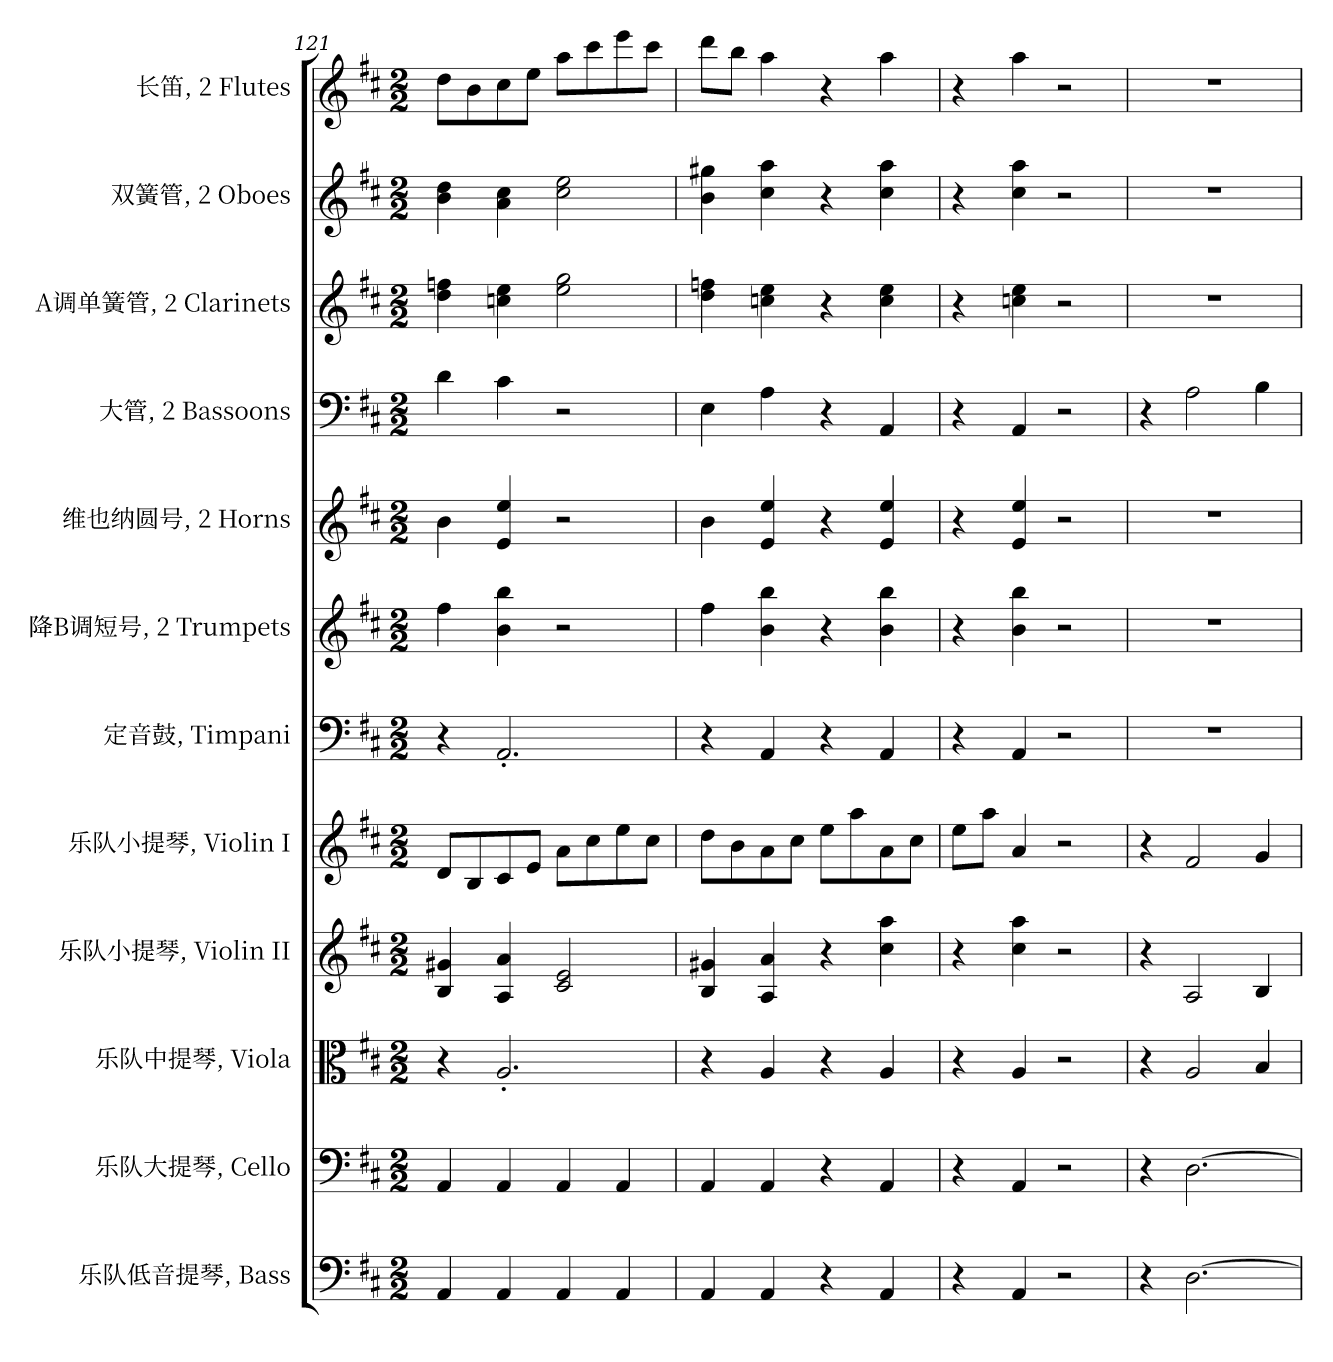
**kern	**kern	**kern	**kern	**kern	**kern	**kern	**kern	**kern	**kern	**kern	**kern
*part12	*part11	*part10	*part9	*part8	*part7	*part6	*part5	*part4	*part3	*part2	*part1
*staff12	*staff11	*staff10	*staff9	*staff8	*staff7	*staff6	*staff5	*staff4	*staff3	*staff2	*staff1
*I"乐队低音提琴, Bass	*I"乐队大提琴, Cello	*I"乐队中提琴, Viola	*I"乐队小提琴, Violin II	*I"乐队小提琴, Violin I	*I"定音鼓, Timpani	*I"降B调短号, 2 Trumpets	*I"维也纳圆号, 2 Horns	*I"大管, 2 Bassoons	*I"A调单簧管, 2 Clarinets	*I"双簧管, 2 Oboes	*I"长笛, 2 Flutes
*	*	*	*	*	*I'Timp.	*	*	*I'Bsn.	*I'A Cl.	*I'Ob.	*I'Fl.
!!LO:PB:g=z
*clefF4	*clefF4	*clefC3	*clefG2	*clefG2	*clefF4	*clefG2	*clefG2	*clefF4	*clefG2	*clefG2	*clefG2
*ITrd7c12	*	*	*	*	*	*ITrd1c2	*ITrd4c7	*	*ITrd2c3	*	*
*k[f#c#]	*k[f#c#]	*k[f#c#]	*k[f#c#]	*k[f#c#]	*k[f#c#]	*k[]	*k[f#]	*k[f#c#]	*k[f#c#g#d#a#]	*k[f#c#]	*k[f#c#]
*M2/2	*M2/2	*M2/2	*M2/2	*M2/2	*M2/2	*M2/2	*M2/2	*M2/2	*M2/2	*M2/2	*M2/2
=121	=121	=121	=121	=121	=121	=121	=121	=121	=121	=121	=121
4AAA/	4AA/	4r	4B/ 4g#X/	8d/L	4r	4ee\	4e\	4d\	4b\ 4ddn\	4b\ 4dd\	8dd\L
.	.	.	.	8B/	.	.	.	.	.	.	8b\
4AAA/	4AA/	2.A'/	4A/ 4a/	8c#/	2.AA'/	4a\ 4aa\	4A/ 4a/	4c#\	4an\ 4cc#\	4a\ 4cc#\	8cc#\
.	.	.	.	8e/J	.	.	.	.	.	.	8ee\J
4AAA/	4AA/	.	2c#/ 2e/	8a\L	.	2r	2r	2r	2cc#\ 2ee\	2cc#\ 2ee\	8aa\L
.	.	.	.	8cc#\	.	.	.	.	.	.	8ccc#\
4AAA/	4AA/	.	.	8ee\	.	.	.	.	.	.	8eee\
.	.	.	.	8cc#\J	.	.	.	.	.	.	8ccc#\J
=122	=122	=122	=122	=122	=122	=122	=122	=122	=122	=122	=122
4AAA/	4AA/	4r	4B/ 4g#X/	8dd\L	4r	4ee\	4e\	4E\	4b\ 4ddn\	4b\ 4gg#X\	8ddd\L
.	.	.	.	8b\	.	.	.	.	.	.	8bb\J
4AAA/	4AA/	4A/	4A/ 4a/	8a\	4AA/	4a\ 4aa\	4A/ 4a/	4A\	4an\ 4cc#\	4cc#\ 4aa\	4aa\
.	.	.	.	8cc#\J	.	.	.	.	.	.	.
4r	4r	4r	4r	8ee\L	4r	4r	4r	4r	4r	4r	4r
.	.	.	.	8aa\	.	.	.	.	.	.	.
4AAA/	4AA/	4A/	4cc#\ 4aa\	8a\	4AA/	4a\ 4aa\	4A/ 4a/	4AA/	4a\ 4cc#\	4cc#\ 4aa\	4aa\
.	.	.	.	8cc#\J	.	.	.	.	.	.	.
=123	=123	=123	=123	=123	=123	=123	=123	=123	=123	=123	=123
4r	4r	4r	4r	8ee\L	4r	4r	4r	4r	4r	4r	4r
.	.	.	.	8aa\J	.	.	.	.	.	.	.
4AAA/	4AA/	4A/	4cc#\ 4aa\	4a/	4AA/	4a\ 4aa\	4A/ 4a/	4AA/	4an\ 4cc#\	4cc#\ 4aa\	4aa\
2r	2r	2r	2r	2r	2r	2r	2r	2r	2r	2r	2r
=124	=124	=124	=124	=124	=124	=124	=124	=124	=124	=124	=124
4r	4r	4r	4r	4r	1r	1r	1r	4r	1r	1r	1r
[2.DD\	[2.D\	2A/	2A/	2f#/	.	.	.	2A\	.	.	.
.	.	4B/	4B/	4g/	.	.	.	4B\	.	.	.
=	=	=	=	=	=	=	=	=	=	=	=
*-	*-	*-	*-	*-	*-	*-	*-	*-	*-	*-	*-
